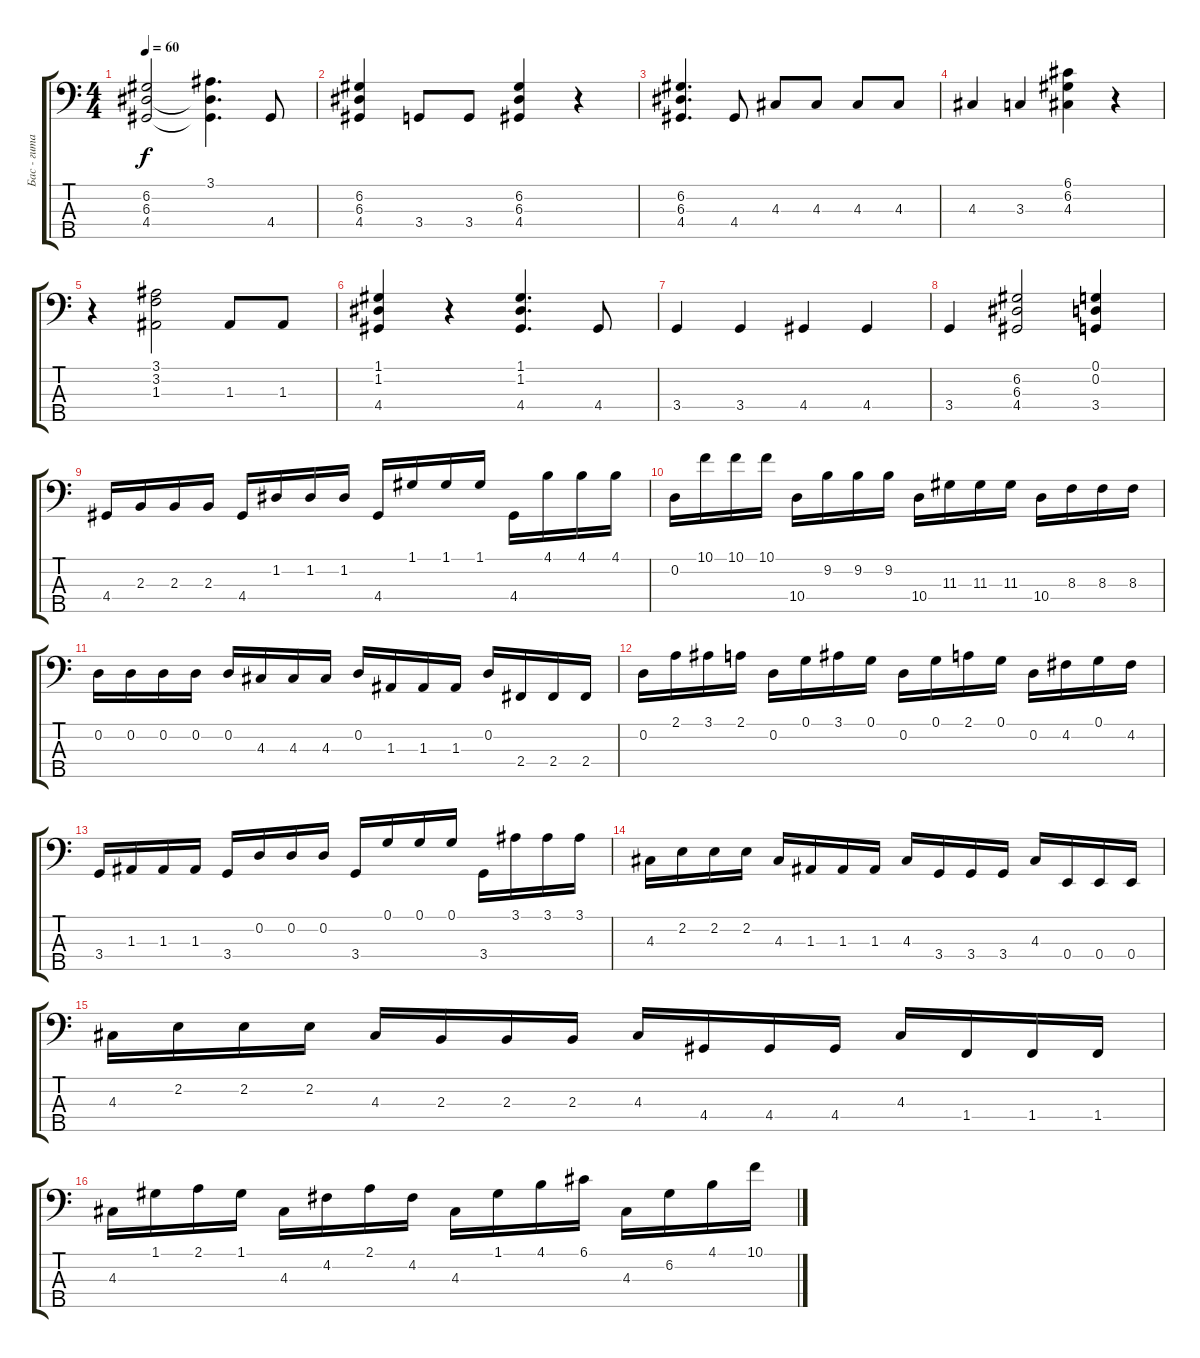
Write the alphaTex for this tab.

\track ("Бас - гитара" "Бас - гита") {instrument electricbassfinger}
\staff {score tabs}
\tuning (G2 D2 A1 E1 B0) {hide}
\ts (4 4)
\tempo 60
\clef f4
\ks c
(6.2 6.3 4.4).2{dy f} (3.1{t} 6.3{t} 4.4{t}).4{d} 4.4.8 |
(6.2 6.3 4.4).4 3.4.8 3.4.8 (6.2 6.3 4.4).4 r.4 |
(6.2 6.3 4.4).4{d} 4.4.8 4.3.8 4.3.8 4.3.8 4.3.8 |
4.3.4 3.3.4 (6.1 6.2 4.3).4 r.4 |
r.4 (3.1 3.2 1.3).2 1.3.8 1.3.8 |
(1.1 1.2 4.4).4 r.4 (1.1 1.2 4.4).4{d} 4.4.8 |
3.4.4 3.4.4 4.4.4 4.4.4 |
3.4.4 (6.2 6.3 4.4).2 (0.1 0.2 3.4).4 |
4.4.16 2.3.16 2.3.16 2.3.16 4.4.16 1.2.16 1.2.16 1.2.16 4.4.16 1.1.16 1.1.16 1.1.16 4.4.16 4.1.16 4.1.16 4.1.16 |
0.2.16 10.1.16 10.1.16 10.1.16 10.4.16 9.2.16 9.2.16 9.2.16 10.4.16 11.3.16 11.3.16 11.3.16 10.4.16 8.3.16 8.3.16 8.3.16 |
0.2.16 0.2.16 0.2.16 0.2.16 0.2.16 4.3.16 4.3.16 4.3.16 0.2.16 1.3.16 1.3.16 1.3.16 0.2.16 2.4.16 2.4.16 2.4.16 |
0.2.16 2.1.16 3.1.16 2.1.16 0.2.16 0.1.16 3.1.16 0.1.16 0.2.16 0.1.16 2.1.16 0.1.16 0.2.16 4.2.16 0.1.16 4.2.16 |
3.4.16 1.3.16 1.3.16 1.3.16 3.4.16 0.2.16 0.2.16 0.2.16 3.4.16 0.1.16 0.1.16 0.1.16 3.4.16 3.1.16 3.1.16 3.1.16 |
4.3.16 2.2.16 2.2.16 2.2.16 4.3.16 1.3.16 1.3.16 1.3.16 4.3.16 3.4.16 3.4.16 3.4.16 4.3.16 0.4.16 0.4.16 0.4.16 |
4.3.16 2.2.16 2.2.16 2.2.16 4.3.16 2.3.16 2.3.16 2.3.16 4.3.16 4.4.16 4.4.16 4.4.16 4.3.16 1.4.16 1.4.16 1.4.16 |
4.3.16 1.1.16 2.1.16 1.1.16 4.3.16 4.2.16 2.1.16 4.2.16 4.3.16 1.1.16 4.1.16 6.1.16 4.3.16 6.2.16 4.1.16 10.1.16
